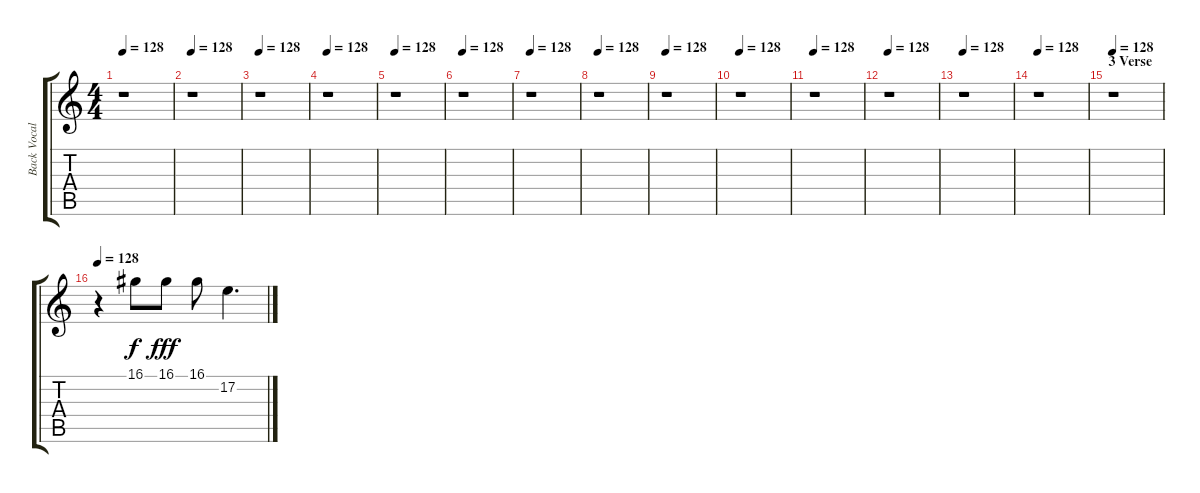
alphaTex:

\track ("Back Vocals" "Back Vocal") {instrument lead2sawtooth}
\staff {score tabs}
\tuning (E4 B3 G3 D3 A2 E2) {hide}
\ts (4 4)
\tempo 128
\clef g2
\ks c
r.1{dy f} |
\tempo 128
r.1 |
\tempo 128
r.1 |
\tempo 128
r.1 |
\tempo 128
r.1 |
\tempo 128
r.1 |
\tempo 128
r.1 |
\tempo 128
r.1 |
\tempo 128
r.1 |
\tempo 128
r.1 |
\tempo 128
r.1 |
\tempo 128
r.1 |
\tempo 128
r.1 |
\tempo 128
r.1 |
\section ("" "3 Verse")
\tempo 128
r.1 |
\tempo 128
r.4 16.1.8 16.1.8{dy fff} 16.1.8 17.2.4{d}
